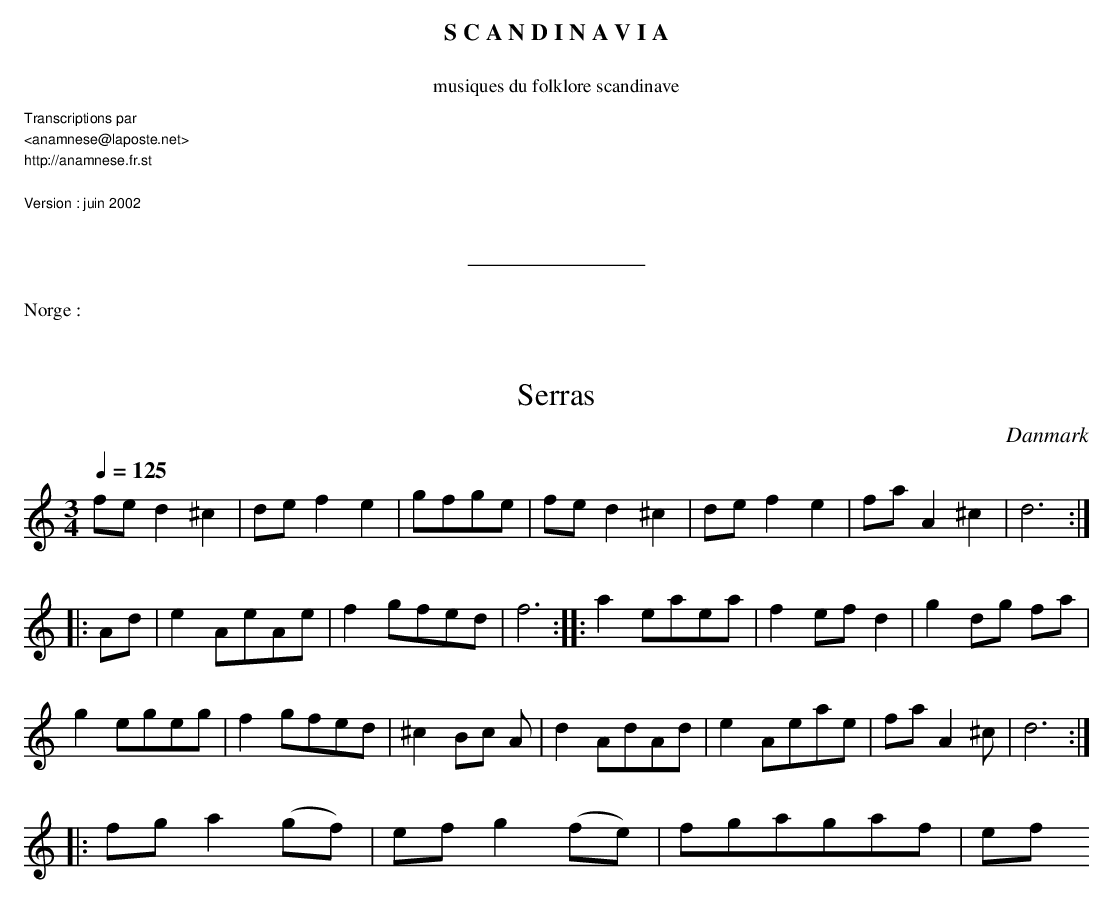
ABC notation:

X:1
T:Serras
O:Danmark
M:3/4
L:1/8
Q:1/4=125
K:C
fe d2^c2 | de f2 e2 | gfge | fe d2^c2 | de f2 e2 | fa A2 ^c2 | d6 :||:
Ad | e2 AeAe | f2 gfed | f6 :||: a2 eaea | f2 ef d2 | g2 dg fa |
g2 egeg | f2 gfed | ^c2 Bc A | d2 AdAd | e2 Aeae | fa A2 ^c | d6 :||:
fg a2 (gf) | ef g2 (fe) | fgagaf | ef
